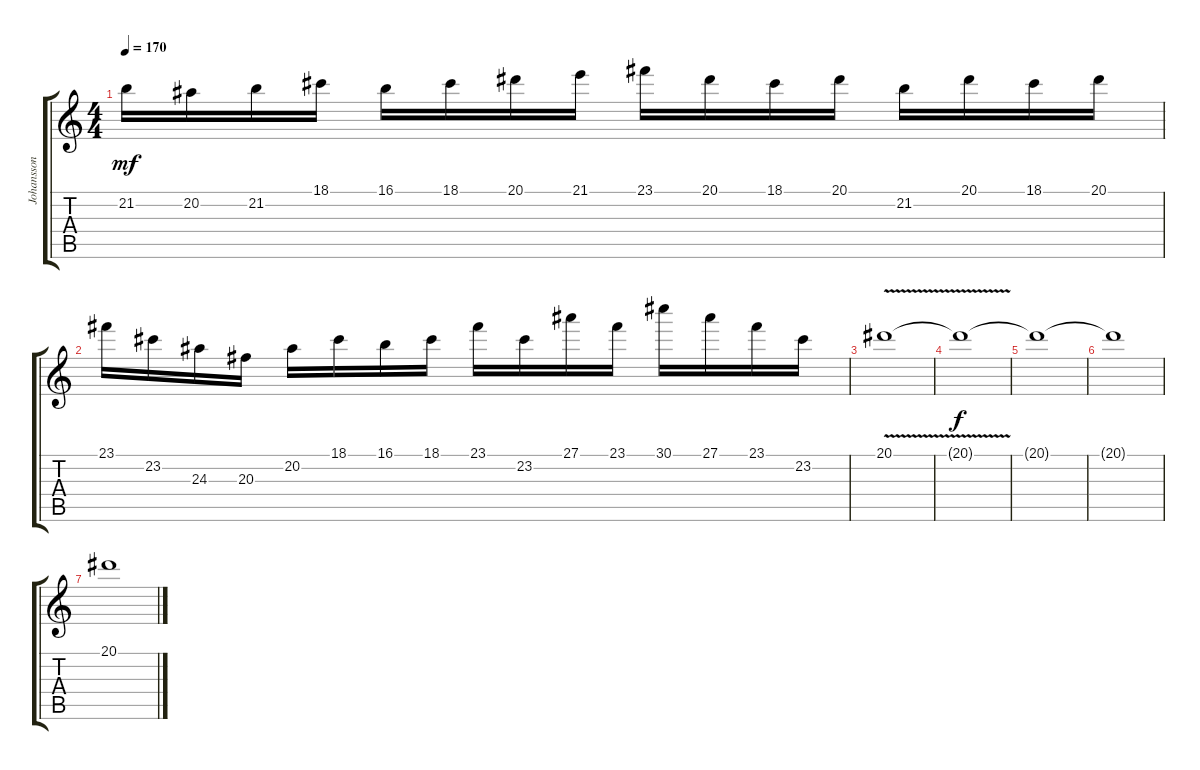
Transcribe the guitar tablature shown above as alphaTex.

\track ("Johansson" "Johansson") {instrument lead1square}
\staff {score tabs}
\tuning (G4 D4 Bb3 F3 C3 G2) {hide}
\ts (4 4)
\tempo 170
\clef g2
\ks c
21.2.16{dy mf} 20.2.16 21.2.16 18.1.16 16.1.16 18.1.16 20.1.16 21.1.16 23.1.16 20.1.16 18.1.16 20.1.16 21.2.16 20.1.16 18.1.16 20.1.16 |
23.1.16 23.2.16 24.3.16 20.3.16 20.2.16 18.1.16 16.1.16 18.1.16 23.1.16 23.2.16 27.1.16 23.1.16 30.1.16 27.1.16 23.1.16 23.2.16 |
20.1{v}.1 |
20.1{t}.1{dy f} |
20.1{t}.1 |
20.1{t}.1 |
20.1.1
